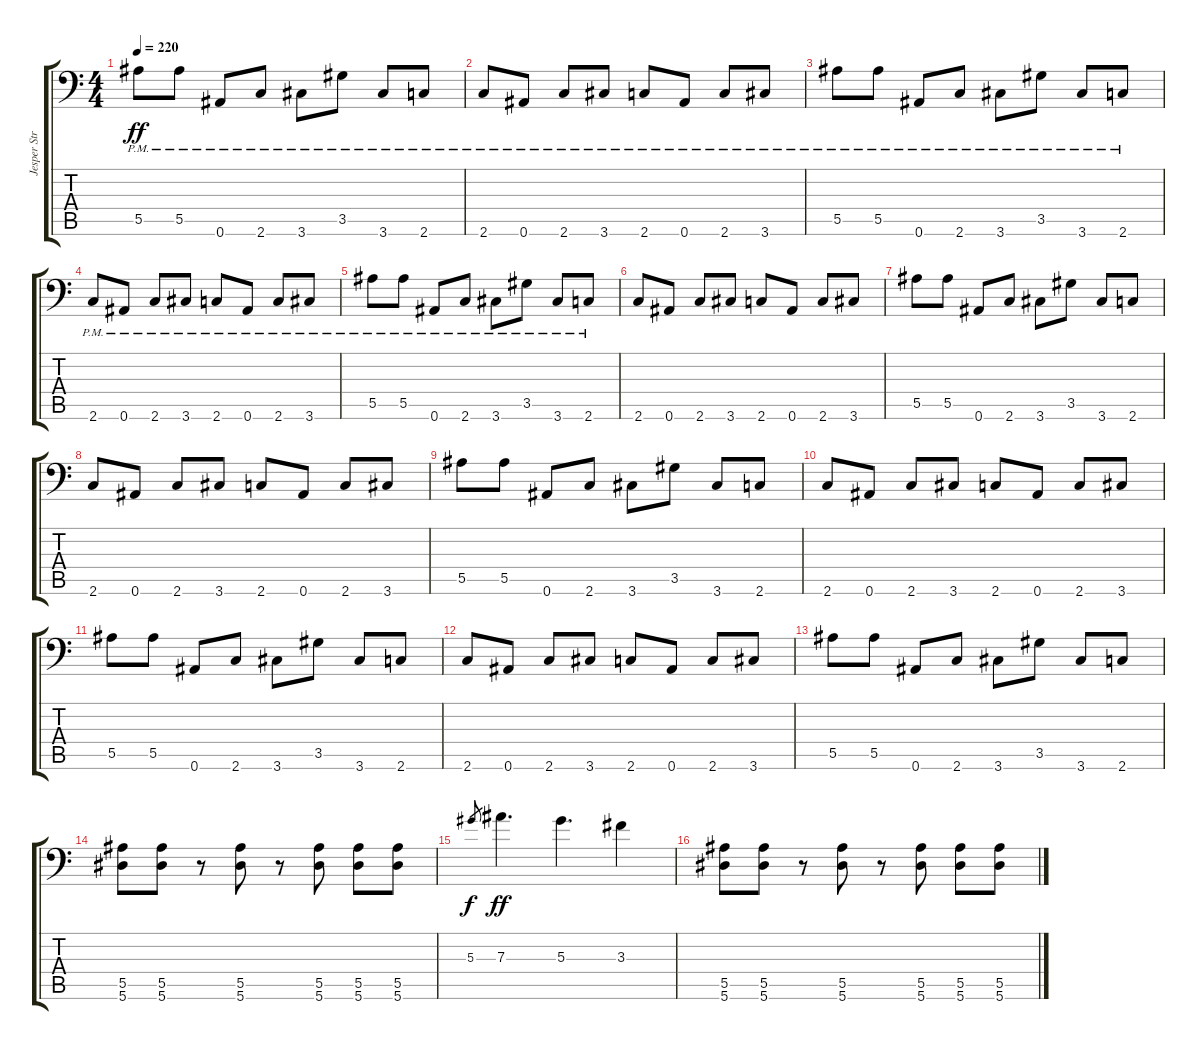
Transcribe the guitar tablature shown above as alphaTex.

\track ("Jesper Stromblad " "Jesper Str") {instrument distortionguitar}
\staff {score tabs}
\tuning (C4 G3 Eb3 Bb2 F2 Bb1) {hide}
\ts (4 4)
\tempo 220
\clef f4
\ks c
5.5{pm}.8{dy ff} 5.5{pm}.8 0.6{pm}.8 2.6{pm}.8 3.6{pm}.8 3.5{pm}.8 3.6{pm}.8 2.6{pm}.8 |
2.6{pm}.8 0.6{pm}.8 2.6{pm}.8 3.6{pm}.8 2.6{pm}.8 0.6{pm}.8 2.6{pm}.8 3.6{pm}.8 |
5.5{pm}.8 5.5{pm}.8 0.6{pm}.8 2.6{pm}.8 3.6{pm}.8 3.5{pm}.8 3.6{pm}.8 2.6{pm}.8 |
2.6{pm}.8 0.6{pm}.8 2.6{pm}.8 3.6{pm}.8 2.6{pm}.8 0.6{pm}.8 2.6{pm}.8 3.6{pm}.8 |
5.5{pm}.8 5.5{pm}.8 0.6{pm}.8 2.6{pm}.8 3.6{pm}.8 3.5{pm}.8 3.6{pm}.8 2.6{pm}.8 |
2.6.8 0.6.8 2.6.8 3.6.8 2.6.8 0.6.8 2.6.8 3.6.8 |
5.5.8 5.5.8 0.6.8 2.6.8 3.6.8 3.5.8 3.6.8 2.6.8 |
2.6.8 0.6.8 2.6.8 3.6.8 2.6.8 0.6.8 2.6.8 3.6.8 |
5.5.8 5.5.8 0.6.8 2.6.8 3.6.8 3.5.8 3.6.8 2.6.8 |
2.6.8 0.6.8 2.6.8 3.6.8 2.6.8 0.6.8 2.6.8 3.6.8 |
5.5.8 5.5.8 0.6.8 2.6.8 3.6.8 3.5.8 3.6.8 2.6.8 |
2.6.8 0.6.8 2.6.8 3.6.8 2.6.8 0.6.8 2.6.8 3.6.8 |
5.5.8 5.5.8 0.6.8 2.6.8 3.6.8 3.5.8 3.6.8 2.6.8 |
(5.5 5.6).8 (5.5 5.6).8 r.8 (5.5 5.6).8 r.8 (5.5 5.6).8 (5.5 5.6).8 (5.5 5.6).8 |
5.3.8{gr dy f} 7.3.4{d dy ff} 5.3.4{d} 3.3.4 |
(5.5 5.6).8 (5.5 5.6).8 r.8 (5.5 5.6).8 r.8 (5.5 5.6).8 (5.5 5.6).8 (5.5 5.6).8
